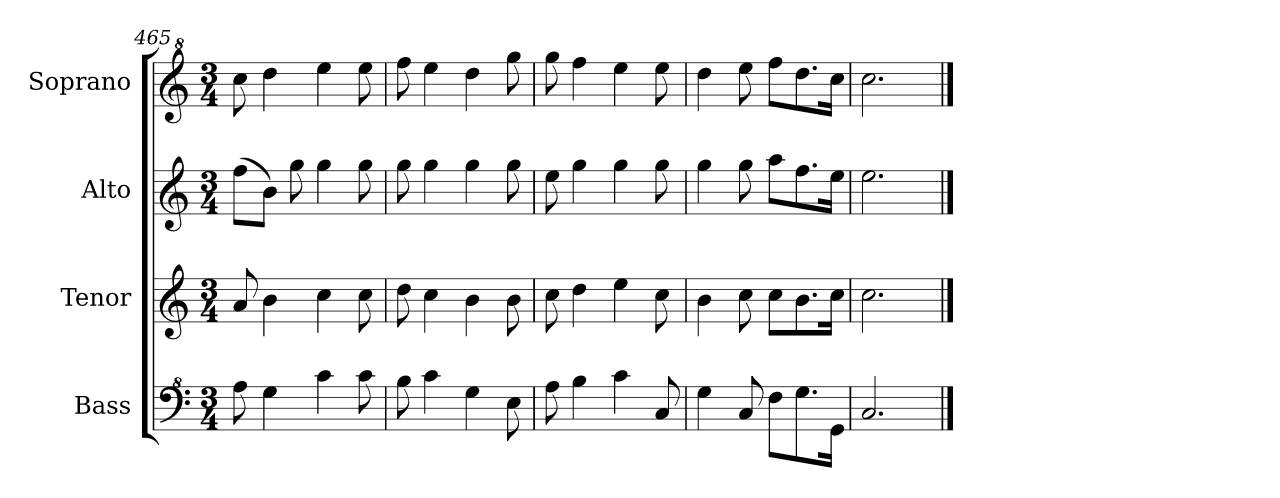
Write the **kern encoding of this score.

**kern	**kern	**kern	**kern
*part4	*part3	*part2	*part1
*staff4	*staff3	*staff2	*staff1
*I"Bass	*I"Tenor	*I"Alto	*I"Soprano
*I'B.	*I'T.	*I'A.	*I'S.
*clefF^4	*clefG2	*clefG2	*clefG^2
*k[]	*k[]	*k[]	*k[]
*M3/4	*M3/4	*M3/4	*M3/4
=465	=465	=465	=465
8a\	8a/	(>8ff\L	8ccc\
4g\	4b\	8b\J)	4ddd\
.	.	8gg\	.
4cc\	4cc\	4gg\	4eee\
8cc\	8cc\	8gg\	8eee\
=466	=466	=466	=466
8b\	8dd\	8gg\	8fff\
4cc\	4cc\	4gg\	4eee\
4g\	4b\	4gg\	4ddd\
8e\	8b\	8gg\	8ggg\
=467	=467	=467	=467
8a\	8cc\	8ee\	8ggg\
4b\	4dd\	4gg\	4fff\
4cc\	4ee\	4gg\	4eee\
8c/	8cc\	8gg\	8eee\
=468	=468	=468	=468
4g\	4b\	4gg\	4ddd\
8c/	8cc\	8gg\	8eee\
8f\L	8cc\L	8aa\L	8fff\L
8.g\	8.b\	8.ff\	8.ddd\
16G\Jk	16cc\Jk	16ee\Jk	16ccc\Jk
=469	=469	=469	=469
2.c/	2.cc\	2.ee\	2.ccc\
==	==	==	==
*-	*-	*-	*-
